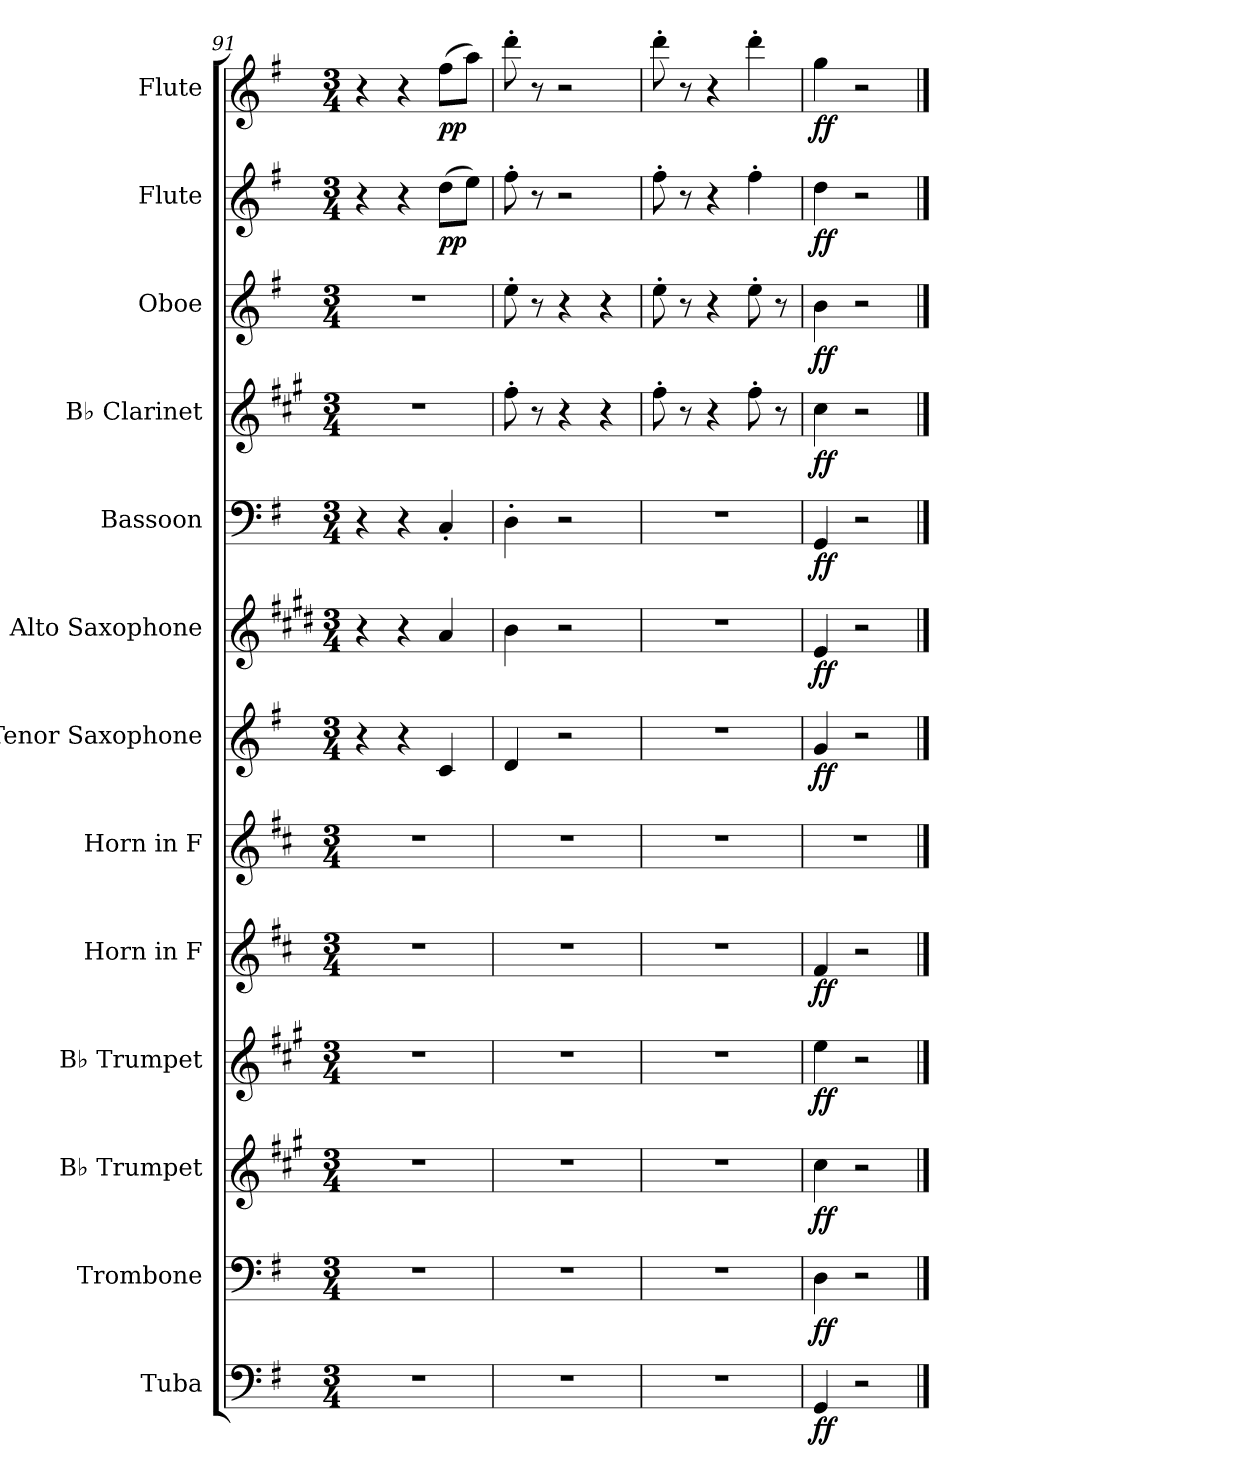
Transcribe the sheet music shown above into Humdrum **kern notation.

**kern	**dynam	**kern	**dynam	**kern	**dynam	**kern	**dynam	**kern	**dynam	**kern	**kern	**dynam	**kern	**dynam	**kern	**dynam	**kern	**dynam	**kern	**dynam	**kern	**dynam	**kern	**dynam
*part13	*part13	*part12	*part12	*part11	*part11	*part10	*part10	*part9	*part9	*part8	*part7	*part7	*part6	*part6	*part5	*part5	*part4	*part4	*part3	*part3	*part2	*part2	*part1	*part1
*staff13	*staff13	*staff12	*staff12	*staff11	*staff11	*staff10	*staff10	*staff9	*staff9	*staff8	*staff7	*staff7	*staff6	*staff6	*staff5	*staff5	*staff4	*staff4	*staff3	*staff3	*staff2	*staff2	*staff1	*staff1
*I"Tuba	*	*I"Trombone	*	*I"B♭ Trumpet	*	*I"B♭ Trumpet	*	*I"Horn in F	*	*I"Horn in F	*I"Tenor Saxophone	*	*I"Alto Saxophone	*	*I"Bassoon	*	*I"B♭ Clarinet	*	*I"Oboe	*	*I"Flute	*	*I"Flute	*
*I'Tba.	*	*I'Tbn.	*	*I'B♭ Tpt.	*	*I'B♭ Tpt.	*	*	*	*	*I'T. Sax.	*	*I'A. Sax.	*	*I'Bsn.	*	*I'B♭ Cl.	*	*I'Ob.	*	*I'Fl.	*	*I'Fl.	*
*clefF4	*	*clefF4	*	*clefG2	*	*clefG2	*	*clefG2	*	*clefG2	*clefG2	*	*clefG2	*	*clefF4	*	*clefG2	*	*clefG2	*	*clefG2	*	*clefG2	*
*	*	*	*	*ITrd1c2	*	*ITrd1c2	*	*ITrd4c7	*	*ITrd4c7	*ITrd8c14	*	*ITrd5c9	*	*	*	*ITrd1c2	*	*	*	*	*	*	*
*k[f#]	*	*k[f#]	*	*k[f#]	*	*k[f#]	*	*k[f#]	*	*k[f#]	*k[f#]	*	*k[f#]	*	*k[f#]	*	*k[f#]	*	*k[f#]	*	*k[f#]	*	*k[f#]	*
*M3/4	*	*M3/4	*	*M3/4	*	*M3/4	*	*M3/4	*	*M3/4	*M3/4	*	*M3/4	*	*M3/4	*	*M3/4	*	*M3/4	*	*M3/4	*	*M3/4	*
=91	=91	=91	=91	=91	=91	=91	=91	=91	=91	=91	=91	=91	=91	=91	=91	=91	=91	=91	=91	=91	=91	=91	=91	=91
2.r	.	2.r	.	2.r	.	2.r	.	2.r	.	2.r	4r	.	4r	.	4r	.	2.r	.	2.r	.	4r	.	4r	.
.	.	.	.	.	.	.	.	.	.	.	4r	.	4r	.	4r	.	.	.	.	.	4r	.	4r	.
!	!	!	!	!	!	!	!	!	!	!	!	!	!	!	!	!	!	!	!	!	!	!LO:DY:b	!	!LO:DY:b
.	.	.	.	.	.	.	.	.	.	.	4C/	.	4c/	.	4C'/	.	.	.	.	.	(8dd\L	pp	(8ff#\L	pp
.	.	.	.	.	.	.	.	.	.	.	.	.	.	.	.	.	.	.	.	.	8ee\J)	.	8aa\J)	.
=92	=92	=92	=92	=92	=92	=92	=92	=92	=92	=92	=92	=92	=92	=92	=92	=92	=92	=92	=92	=92	=92	=92	=92	=92
2.r	.	2.r	.	2.r	.	2.r	.	2.r	.	2.r	4D/	.	4d\	.	4D'\	.	8ee'\	.	8ee'\	.	8ff#'\	.	8ddd'\	.
.	.	.	.	.	.	.	.	.	.	.	.	.	.	.	.	.	8r	.	8r	.	8r	.	8r	.
.	.	.	.	.	.	.	.	.	.	.	2r	.	2r	.	2r	.	4r	.	4r	.	2r	.	2r	.
.	.	.	.	.	.	.	.	.	.	.	.	.	.	.	.	.	4r	.	4r	.	.	.	.	.
=93	=93	=93	=93	=93	=93	=93	=93	=93	=93	=93	=93	=93	=93	=93	=93	=93	=93	=93	=93	=93	=93	=93	=93	=93
2.r	.	2.r	.	2.r	.	2.r	.	2.r	.	2.r	2.r	.	2.r	.	2.r	.	8ee'\	.	8ee'\	.	8ff#'\	.	8ddd'\	.
.	.	.	.	.	.	.	.	.	.	.	.	.	.	.	.	.	8r	.	8r	.	8r	.	8r	.
.	.	.	.	.	.	.	.	.	.	.	.	.	.	.	.	.	4r	.	4r	.	4r	.	4r	.
.	.	.	.	.	.	.	.	.	.	.	.	.	.	.	.	.	8ee'\	.	8ee'\	.	4ff#'\	.	4ddd'\	.
.	.	.	.	.	.	.	.	.	.	.	.	.	.	.	.	.	8r	.	8r	.	.	.	.	.
=94	=94	=94	=94	=94	=94	=94	=94	=94	=94	=94	=94	=94	=94	=94	=94	=94	=94	=94	=94	=94	=94	=94	=94	=94
!	!LO:DY:b	!	!LO:DY:b	!	!LO:DY:b	!	!LO:DY:b	!	!LO:DY:b	!	!	!LO:DY:b	!	!LO:DY:b	!	!LO:DY:b	!	!LO:DY:b	!	!LO:DY:b	!	!LO:DY:b	!	!LO:DY:b
4GG/	ff	4D\	ff	4b\	ff	4dd\	ff	4B/	ff	2.r	4G/	ff	4G/	ff	4GG/	ff	4b\	ff	4b\	ff	4dd\	ff	4gg\	ff
2r	.	2r	.	2r	.	2r	.	2r	.	.	2r	.	2r	.	2r	.	2r	.	2r	.	2r	.	2r	.
==	==	==	==	==	==	==	==	==	==	==	==	==	==	==	==	==	==	==	==	==	==	==	==	==
*-	*-	*-	*-	*-	*-	*-	*-	*-	*-	*-	*-	*-	*-	*-	*-	*-	*-	*-	*-	*-	*-	*-	*-	*-
